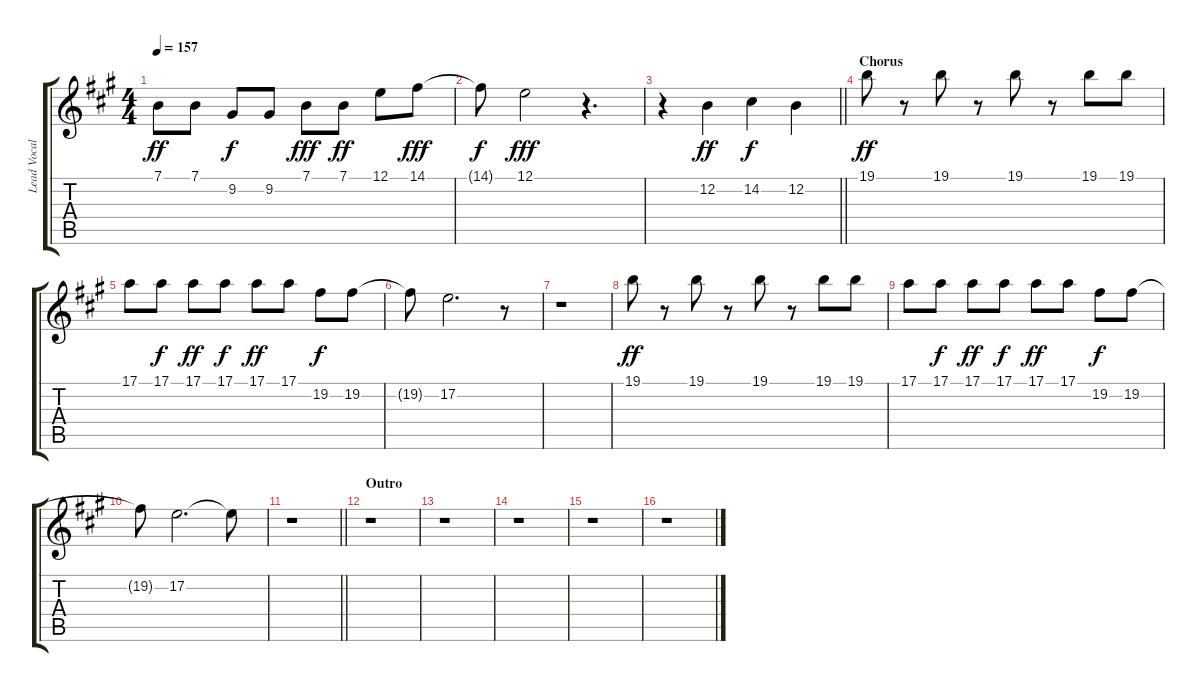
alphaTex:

\track ("Lead Vocal" "Lead Vocal") {instrument tenorsax}
\staff {score tabs}
\tuning (E4 B3 G3 D3 A2 E2) {hide}
\ts (4 4)
\tempo 157
\clef g2
\ks a
7.1.8{dy ff} 7.1.8 9.2.8{dy f} 9.2.8 7.1.8{dy fff} 7.1.8{dy ff} 12.1.8 14.1.8{dy fff} |
14.1{t}.8{dy f} 12.1.2{dy fff} r.4{d} |
\barLineRight lightlight
r.4 12.2.4{dy ff} 14.2.4{dy f} 12.2.4 |
\section ("" "Chorus")
19.1.8{dy ff} r.8 19.1.8 r.8 19.1.8 r.8 19.1.8 19.1.8 |
17.1.8 17.1.8{dy f} 17.1.8{dy ff} 17.1.8{dy f} 17.1.8{dy ff} 17.1.8 19.2.8{dy f} 19.2.8 |
19.2{t}.8 17.2.2{d} r.8 |
r.1 |
19.1.8{dy ff} r.8 19.1.8 r.8 19.1.8 r.8 19.1.8 19.1.8 |
17.1.8 17.1.8{dy f} 17.1.8{dy ff} 17.1.8{dy f} 17.1.8{dy ff} 17.1.8 19.2.8{dy f} 19.2.8 |
19.2{t}.8 17.2.2{d} 17.2{t}.8 |
\barLineRight lightlight
r.1 |
\section ("" "Outro")
r.1 |
r.1 |
r.1 |
r.1 |
r.1
